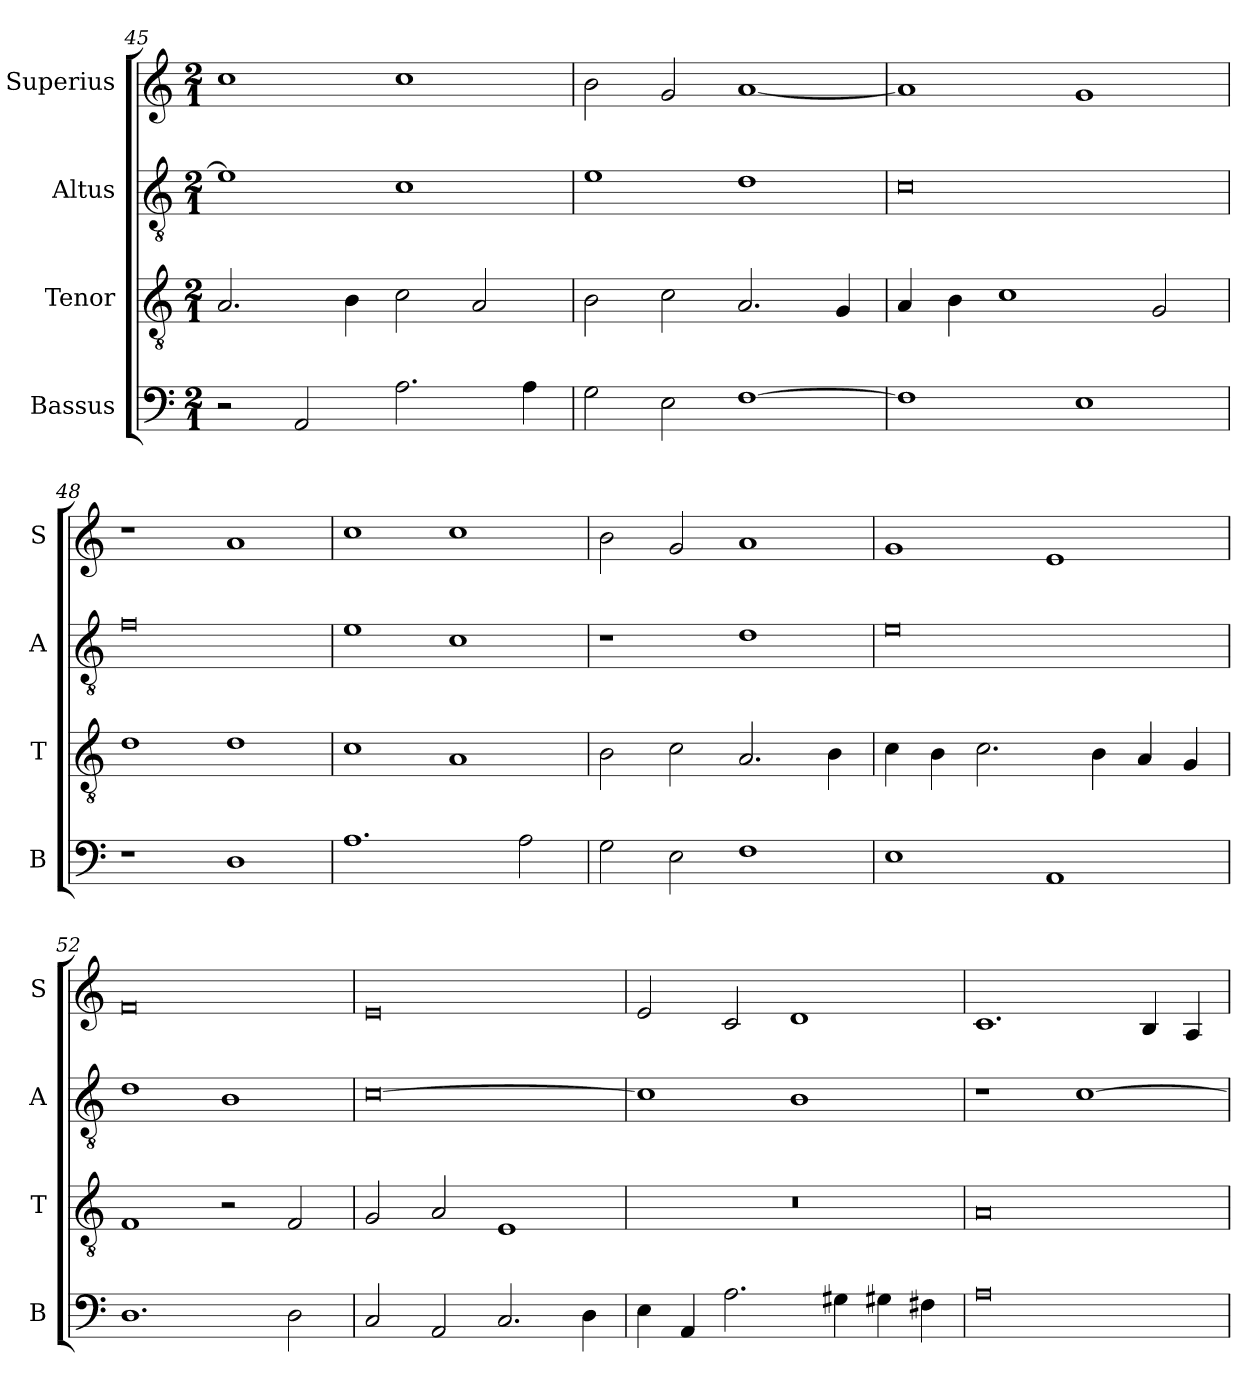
**kern	**kern	**kern	**kern
*part4	*part3	*part2	*part1
*staff4	*staff3	*staff2	*staff1
*I"Bassus	*I"Tenor	*I"Altus	*I"Superius
*I'B	*I'T	*I'A	*I'S
*clefF4	*clefGv2	*clefGv2	*clefG2
*k[]	*k[]	*k[]	*k[]
*M2/1	*M2/1	*M2/1	*M2/1
=45	=45	=45	=45
2r	2.A/	1e]	1cc
2AA/	.	.	.
.	4B\	.	.
2.A\	2c\	1c	1cc
.	2A/	.	.
4A\	.	.	.
=46	=46	=46	=46
2G\	2B\	1e	2b\
2E\	2c\	.	2g/
[1F	2.A/	1d	[1a
.	4G/	.	.
=47	=47	=47	=47
1F]	4A/	0c	1a]
.	4B\	.	.
.	1c	.	.
1E	.	.	1g
.	2G/	.	.
=48	=48	=48	=48
1r	1d	0f	1r
1D	1d	.	1a
=49	=49	=49	=49
1.A	1c	1e	1cc
.	1A	1c	1cc
2A\	.	.	.
=50	=50	=50	=50
2G\	2B\	1r	2b\
2E\	2c\	.	2g/
1F	2.A/	1d	1a
.	4B\	.	.
=51	=51	=51	=51
1E	4c\	0e	1g
.	4B\	.	.
.	2.c\	.	.
1AA	.	.	1e
.	4B\	.	.
.	4A/	.	.
.	4G/	.	.
=52	=52	=52	=52
1.D	1F	1d	0f
.	2r	1B	.
2D\	2F/	.	.
=53	=53	=53	=53
2C/	2G/	[0c	0e
2AA/	2A/	.	.
2.C/	1E	.	.
4D\	.	.	.
=54	=54	=54	=54
4E\	0r	1c]	2e/
4AA/	.	.	.
2.A\	.	.	2c/
.	.	1B	1d
4G#X\	.	.	.
4G#X\	.	.	.
4F#X\	.	.	.
=55	=55	=55	=55
0A	0A	1r	1.c
.	.	[1c	.
.	.	.	4B/
.	.	.	4A/
=	=	=	=
*-	*-	*-	*-
